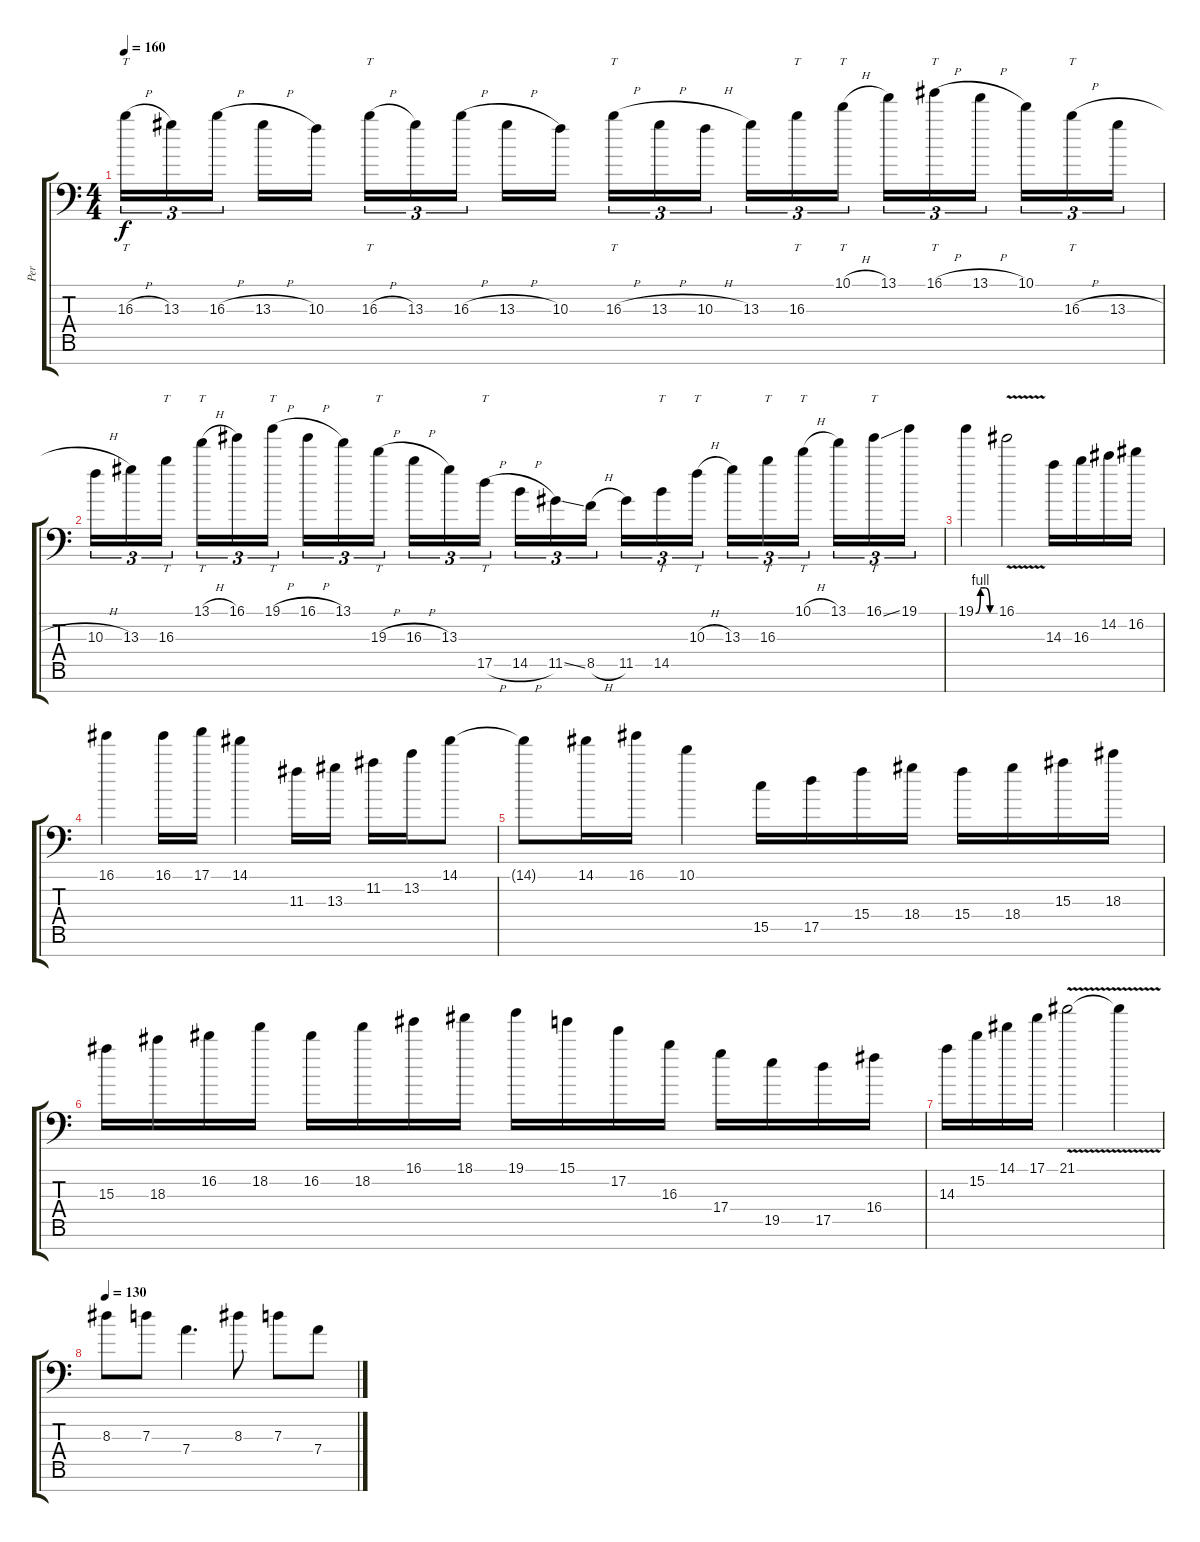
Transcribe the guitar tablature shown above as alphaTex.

\track ("Per" "Per") {instrument distortionguitar}
\staff {score tabs}
\tuning (E4 B3 G3 D3 A2 E2 A1) {hide}
\ts (4 4)
\tempo 160
\clef f4
\ks c
16.3{h}.16{tt tu (3 2) dy f} 13.3.16{tu (3 2)} 16.3{h}.16{tu (3 2)} 13.3{h}.16 10.3.16 16.3{h}.16{tt tu (3 2)} 13.3.16{tu (3 2)} 16.3{h}.16{tu (3 2)} 13.3{h}.16 10.3.16 16.3{h}.16{tt tu (3 2)} 13.3{h}.16{tu (3 2)} 10.3{h}.16{tu (3 2)} 13.3.16{tu (3 2)} 16.3.16{tt tu (3 2)} 10.1{h}.16{tt tu (3 2)} 13.1.16{tu (3 2)} 16.1{h}.16{tt tu (3 2)} 13.1{h}.16{tu (3 2)} 10.1.16{tu (3 2)} 16.3{h}.16{tt tu (3 2)} 13.3{h}.16{tu (3 2)} |
10.3{h}.16{tu (3 2)} 13.3.16{tu (3 2)} 16.3.16{tt tu (3 2)} 13.1{h}.16{tt tu (3 2)} 16.1.16{tu (3 2)} 19.1{h}.16{tt tu (3 2)} 16.1{h}.16{tu (3 2)} 13.1.16{tu (3 2)} 19.3{h}.16{tt tu (3 2)} 16.3{h}.16{tu (3 2)} 13.3.16{tu (3 2)} 17.5{h}.16{tt tu (3 2)} 14.5{h}.16{tu (3 2)} 11.5{ss}.16{tu (3 2)} 8.5{h}.16{tu (3 2)} 11.5.16{tu (3 2)} 14.5.16{tt tu (3 2)} 10.3{h}.16{tt tu (3 2)} 13.3.16{tu (3 2)} 16.3.16{tt tu (3 2)} 10.1{h}.16{tt tu (3 2)} 13.1.16{tu (3 2)} 16.1{ss}.16{tt tu (3 2)} 19.1.16{tu (3 2)} |
19.1{be (custom 0 0 15 4 30 4 45 0 60 0)}.4 16.1{v}.2 14.3.16 16.3.16 14.2.16 16.2.16 |
16.1.4 16.1.16 17.1.16 14.1.4 11.3.16 13.3.16 11.2.16 13.2.16 14.1.8 |
14.1{t}.8 14.1.16 16.1.16 10.1.4 15.5.16 17.5.16 15.4.16 18.4.16 15.4.16 18.4.16 15.3.16 18.3.16 |
15.3.16 18.3.16 16.2.16 18.2.16 16.2.16 18.2.16 16.1.16 18.1.16 19.1.16 15.1.16 17.2.16 16.3.16 17.4.16 19.5.16 17.5.16 16.4.16 |
14.3.16 15.2.16 14.1.16 17.1.16 21.1{v}.2 21.1{t}.4 |
\tempo 130
8.3.8 7.3.8 7.4.4{d} 8.3.8 7.3.8 7.4.8
